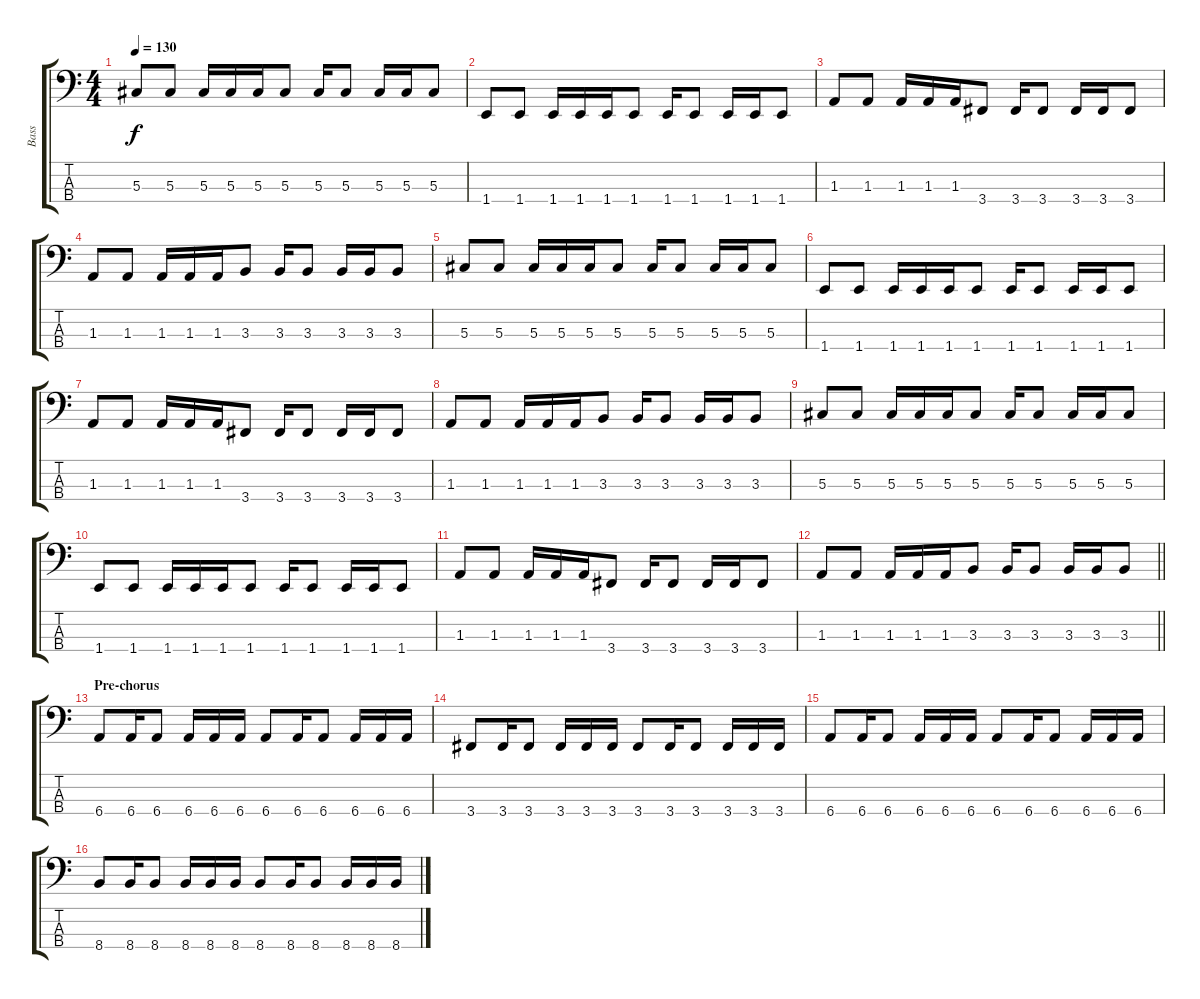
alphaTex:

\track ("Bass" "Bass") {instrument electricbassfinger}
\staff {score tabs}
\tuning (Gb2 Db2 Ab1 Eb1) {hide}
\ts (4 4)
\tempo 130
\clef f4
\ks c
5.3.8{dy f} 5.3.8 5.3.16 5.3.16 5.3.16 5.3.8 5.3.16 5.3.8 5.3.16 5.3.16 5.3.8 |
1.4.8 1.4.8 1.4.16 1.4.16 1.4.16 1.4.8 1.4.16 1.4.8 1.4.16 1.4.16 1.4.8 |
1.3.8 1.3.8 1.3.16 1.3.16 1.3.16 3.4.8 3.4.16 3.4.8 3.4.16 3.4.16 3.4.8 |
1.3.8 1.3.8 1.3.16 1.3.16 1.3.16 3.3.8 3.3.16 3.3.8 3.3.16 3.3.16 3.3.8 |
5.3.8 5.3.8 5.3.16 5.3.16 5.3.16 5.3.8 5.3.16 5.3.8 5.3.16 5.3.16 5.3.8 |
1.4.8 1.4.8 1.4.16 1.4.16 1.4.16 1.4.8 1.4.16 1.4.8 1.4.16 1.4.16 1.4.8 |
1.3.8 1.3.8 1.3.16 1.3.16 1.3.16 3.4.8 3.4.16 3.4.8 3.4.16 3.4.16 3.4.8 |
1.3.8 1.3.8 1.3.16 1.3.16 1.3.16 3.3.8 3.3.16 3.3.8 3.3.16 3.3.16 3.3.8 |
5.3.8 5.3.8 5.3.16 5.3.16 5.3.16 5.3.8 5.3.16 5.3.8 5.3.16 5.3.16 5.3.8 |
1.4.8 1.4.8 1.4.16 1.4.16 1.4.16 1.4.8 1.4.16 1.4.8 1.4.16 1.4.16 1.4.8 |
1.3.8 1.3.8 1.3.16 1.3.16 1.3.16 3.4.8 3.4.16 3.4.8 3.4.16 3.4.16 3.4.8 |
\barLineRight lightlight
1.3.8 1.3.8 1.3.16 1.3.16 1.3.16 3.3.8 3.3.16 3.3.8 3.3.16 3.3.16 3.3.8 |
\section ("" "Pre-chorus")
6.4.8 6.4.16 6.4.8 6.4.16 6.4.16 6.4.16 6.4.8 6.4.16 6.4.8 6.4.16 6.4.16 6.4.16 |
3.4.8 3.4.16 3.4.8 3.4.16 3.4.16 3.4.16 3.4.8 3.4.16 3.4.8 3.4.16 3.4.16 3.4.16 |
6.4.8 6.4.16 6.4.8 6.4.16 6.4.16 6.4.16 6.4.8 6.4.16 6.4.8 6.4.16 6.4.16 6.4.16 |
8.4.8 8.4.16 8.4.8 8.4.16 8.4.16 8.4.16 8.4.8 8.4.16 8.4.8 8.4.16 8.4.16 8.4.16
